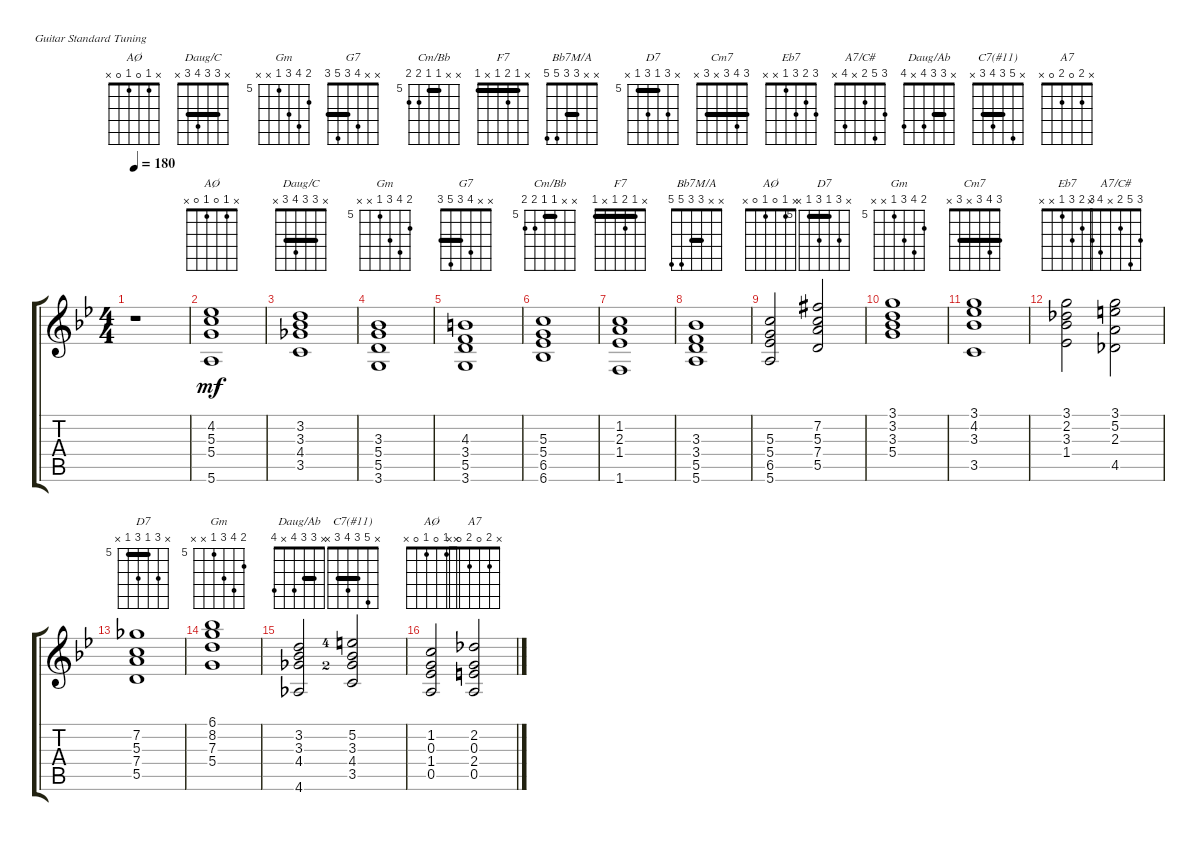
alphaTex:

\defaultSystemsLayout 4
\singleTrackTrackNamePolicy hidden
\otherSystemsTrackNameOrientation horizontal
\chordDiagramsInScore
\track ("Steel Guitar" "s.guit.") {instrument acousticguitarsteel}
\staff {score tabs}
\tuning (E4 B3 G3 D3 A2 E2)
\chord ("AØ" x 4 5 5 x 5)
\chord ("Daug/C" x 3 3 4 3 x) {barre (3 3)}
\chord ("Gm" x x 3 5 5 3) {barre 3}
\chord ("G7" x x 4 3 5 3) {barre 3}
\chord ("Cm/Bb" x x 5 5 6 6) {firstfret 5 barre 5}
\chord ("F7" x 1 2 1 x 1) {barre (1 1)}
\chord ("Bb7M/A" x x 3 3 5 5) {barre 3}
\chord ("AØ" x x 5 5 6 5) {firstfret 5 barre (5 5)}
\chord ("D7" x 7 5 7 5 x) {firstfret 5 barre 5}
\chord ("Gm" 3 3 3 5 x x) {barre (3 3)}
\chord ("Cm7" 3 4 3 x 3 x) {barre (3 3)}
\chord ("Eb7" 3 2 3 1 x x)
\chord ("A7/C#" 3 5 2 x 4 x)
\chord ("Gm" 6 8 7 5 x x) {firstfret 5}
\chord ("Daug/Ab" x 3 3 4 x 4) {barre 3}
\chord ("C7(#11)" x 5 3 4 3 x) {barre 3}
\chord ("AØ" x 1 0 1 0 x)
\chord ("A7" x 2 0 2 0 x)
\ts (4 4)
\tempo 180
\clef g2
\ks gminor
r.1{dy mf instrument electricguitarjazz beam Down} |
(5.6{acc forcenatural} 5.4{acc forcenatural} 5.3{acc forcenatural} 4.2{acc b}).1{ch "AØ" beam Up} |
(3.5{acc forcenatural} 4.4{acc b} 3.3{acc b} 3.2{acc forcenatural}).1{ch "Daug/C" beam Up} |
(3.6{acc forcenatural} 5.5{acc forcenatural} 5.4{acc forcenatural} 3.3{acc b}).1{ch "Gm" beam Up} |
(3.6{acc forcenatural} 5.5{acc forcenatural} 3.4{acc forcenatural} 4.3{acc forcenatural}).1{ch "G7" beam Up} |
(6.6{acc b} 6.5{acc b} 5.4{acc forcenatural} 5.3{acc forcenatural}).1{ch "Cm/Bb" beam Up} |
(1.6{acc forcenatural} 1.4{acc b} 2.3{acc forcenatural} 1.2{acc forcenatural}).1{ch "F7" beam Up} |
(5.6{acc forcenatural} 5.5{acc forcenatural} 3.3{acc b} 3.4{acc forcenatural}).1{ch "Bb7M/A" beam Up} |
(5.6{acc forcenatural} 6.5{acc b} 5.4{acc forcenatural} 5.3{acc forcenatural}).2{ch "AØ" beam Up} (5.5{acc forcenatural} 7.4{acc forcenatural} 5.3{acc forcenatural} 7.2{acc #}).2{ch "D7" beam Up} |
(5.4{acc forcenatural} 3.3{acc b} 3.2{acc forcenatural} 3.1{acc forcenatural}).1{ch "Gm" beam Down} |
(3.5{acc forcenatural} 3.3{acc b} 4.2{acc b} 3.1{acc forcenatural}).1{ch "Cm7" beam Up} |
(1.4{acc b} 3.3{acc b} 2.2{acc b} 3.1{acc forcenatural}).2{ch "Eb7" beam Down} (4.5{acc b} 2.3{acc forcenatural} 5.2{acc forcenatural} 3.1{acc forcenatural}).2{ch "A7/C#" beam Down} |
(5.5{acc forcenatural} 7.4{acc forcenatural} 5.3{acc forcenatural} 7.2{acc b}).1{ch "D7" beam Down} |
(5.4{acc forcenatural} 7.3{acc forcenatural} 8.2{acc forcenatural} 6.1{acc b}).1{ch "Gm" beam Down} |
(4.6{acc b} 4.4{acc b} 3.3{acc b} 3.2{acc forcenatural}).2{ch "Daug/Ab" beam Up} (3.5{acc forcenatural} 4.4{lf 3 acc b} 3.3{acc b} 5.2{lf 5 acc forcenatural}).2{ch "C7(#11)" beam Up} |
(0.5{acc forcenatural} 1.4{acc b} 0.3{acc forcenatural} 1.2{acc forcenatural}).2{ch "AØ" beam Up} (0.5{acc forcenatural} 2.4{acc forcenatural} 0.3{acc forcenatural} 2.2{acc b}).2{ch "A7" beam Up}
